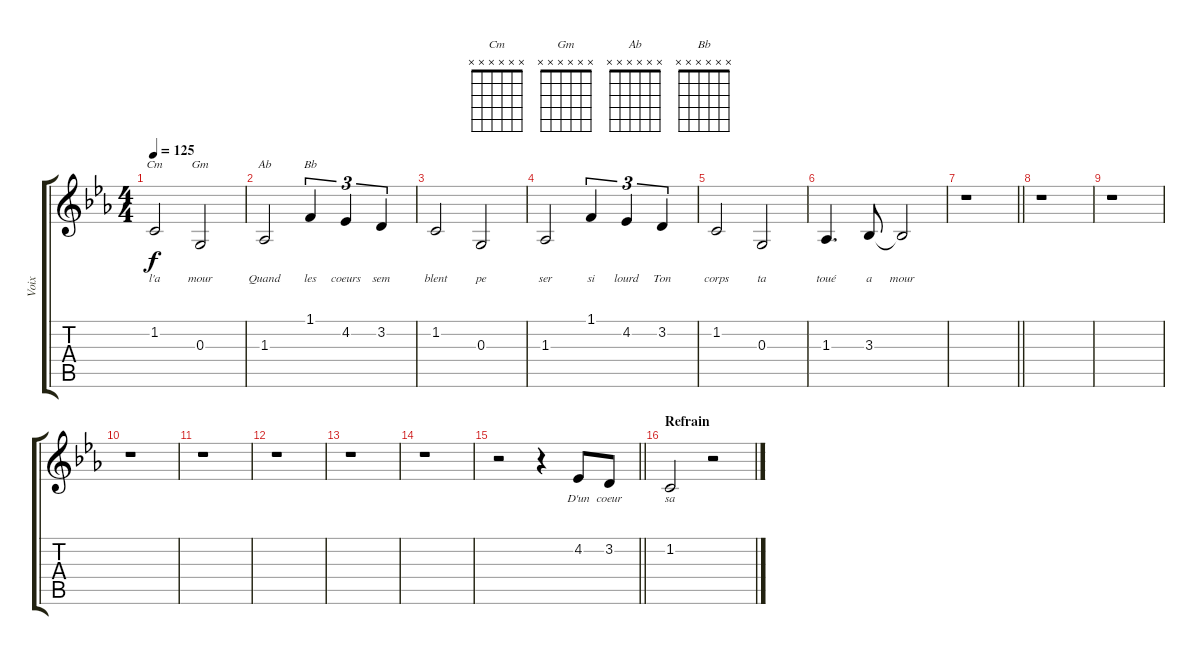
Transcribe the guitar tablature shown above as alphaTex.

\track ("Voix" "Voix") {instrument drawbarorgan}
\staff {score tabs}
\tuning (E4 B3 G3 D3 A2 E2) {hide}
\chord ("Cm" x x x x x x)
\chord ("Gm" x x x x x x)
\chord ("Ab" x x x x x x)
\chord ("Bb" x x x x x x)
\ts (4 4)
\tempo 125
\clef g2
\ks eb
1.2.2{ch "Cm" lyrics (0 "l'a") lyrics (1 "") lyrics (2 "") lyrics (3 "") lyrics (4 "") dy f} 0.3.2{ch "Gm" lyrics (0 "mour") lyrics (1 "") lyrics (2 "") lyrics (3 "") lyrics (4 "")} |
1.3.2{ch "Ab" lyrics (0 "Quand") lyrics (1 "") lyrics (2 "") lyrics (3 "") lyrics (4 "")} 1.1.4{tu (3 2) ch "Bb" lyrics (0 "les") lyrics (1 "") lyrics (2 "") lyrics (3 "") lyrics (4 "")} 4.2.4{tu (3 2) lyrics (0 "coeurs") lyrics (1 "") lyrics (2 "") lyrics (3 "") lyrics (4 "")} 3.2.4{tu (3 2) lyrics (0 "sem") lyrics (1 "") lyrics (2 "") lyrics (3 "") lyrics (4 "")} |
1.2.2{lyrics (0 "blent") lyrics (1 "") lyrics (2 "") lyrics (3 "") lyrics (4 "")} 0.3.2{lyrics (0 "pe") lyrics (1 "") lyrics (2 "") lyrics (3 "") lyrics (4 "")} |
1.3.2{lyrics (0 "ser") lyrics (1 "") lyrics (2 "") lyrics (3 "") lyrics (4 "")} 1.1.4{tu (3 2) lyrics (0 "si") lyrics (1 "") lyrics (2 "") lyrics (3 "") lyrics (4 "")} 4.2.4{tu (3 2) lyrics (0 "lourd") lyrics (1 "") lyrics (2 "") lyrics (3 "") lyrics (4 "")} 3.2.4{tu (3 2) lyrics (0 "Ton") lyrics (1 "") lyrics (2 "") lyrics (3 "") lyrics (4 "")} |
1.2.2{lyrics (0 "corps") lyrics (1 "") lyrics (2 "") lyrics (3 "") lyrics (4 "")} 0.3.2{lyrics (0 "ta") lyrics (1 "") lyrics (2 "") lyrics (3 "") lyrics (4 "")} |
1.3.4{d lyrics (0 "toué") lyrics (1 "") lyrics (2 "") lyrics (3 "") lyrics (4 "")} 3.3.8{lyrics (0 "a") lyrics (1 "") lyrics (2 "") lyrics (3 "") lyrics (4 "")} 3.3{t}.2{lyrics (0 "mour") lyrics (1 "") lyrics (2 "") lyrics (3 "") lyrics (4 "")} |
\barLineRight lightlight
r.1 |
r.1 |
r.1 |
r.1 |
r.1 |
r.1 |
r.1 |
r.1 |
\barLineRight lightlight
r.2 r.4 4.2.8{lyrics (0 "D'un") lyrics (1 "") lyrics (2 "") lyrics (3 "") lyrics (4 "")} 3.2.8{lyrics (0 "coeur") lyrics (1 "") lyrics (2 "") lyrics (3 "") lyrics (4 "")} |
\section ("" "Refrain")
1.2.2{lyrics (0 "sa") lyrics (1 "") lyrics (2 "") lyrics (3 "") lyrics (4 "")} r.2
